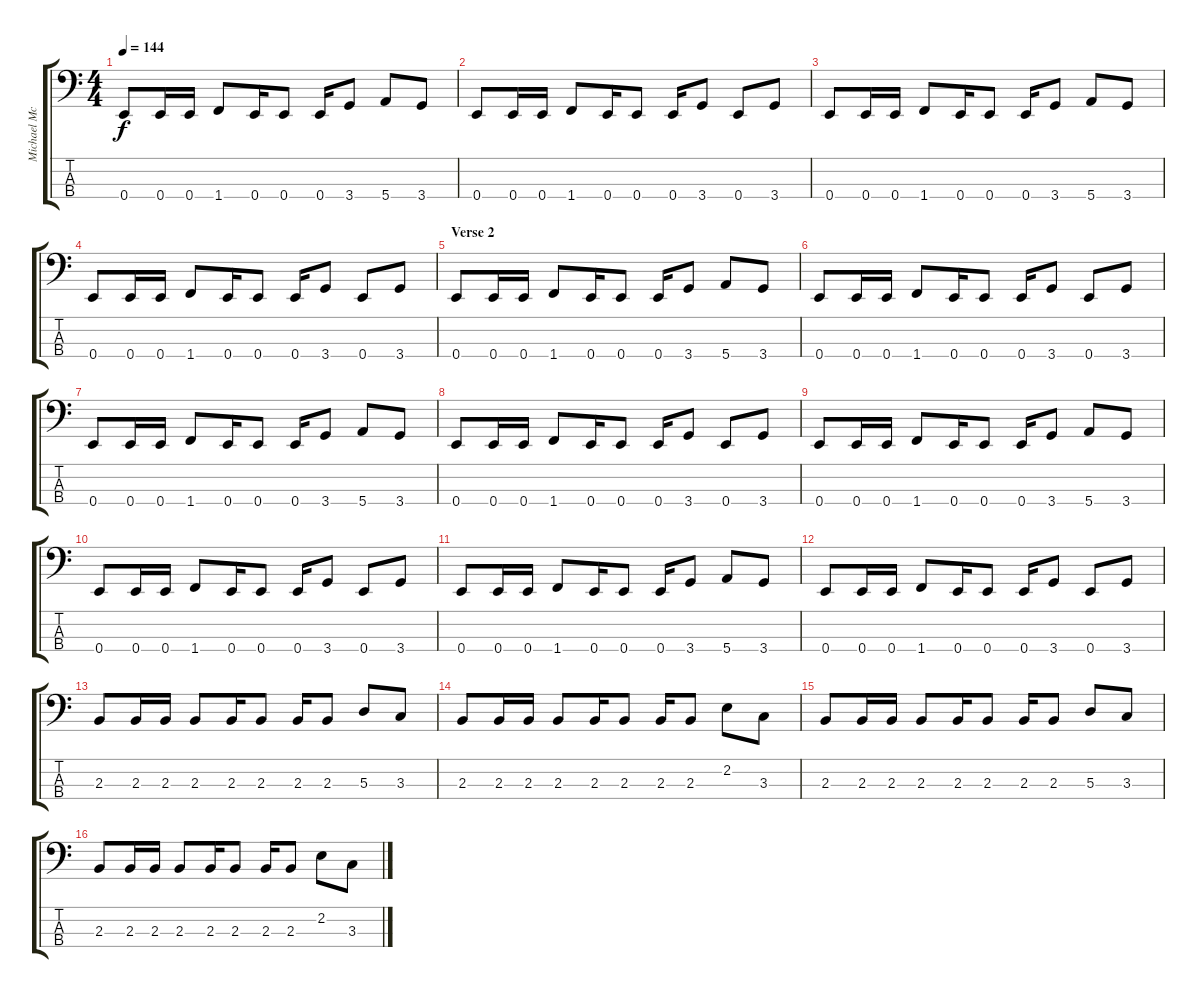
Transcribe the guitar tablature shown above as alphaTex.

\track ("Michael McKeegan" "Michael Mc") {instrument electricbasspick}
\staff {score tabs}
\tuning (G2 D2 A1 E1) {hide}
\ts (4 4)
\tempo 144
\clef f4
\ks c
0.4.8{dy f} 0.4.16 0.4.16 1.4.8 0.4.16 0.4.8 0.4.16 3.4.8 5.4.8 3.4.8 |
0.4.8 0.4.16 0.4.16 1.4.8 0.4.16 0.4.8 0.4.16 3.4.8 0.4.8 3.4.8 |
0.4.8 0.4.16 0.4.16 1.4.8 0.4.16 0.4.8 0.4.16 3.4.8 5.4.8 3.4.8 |
0.4.8 0.4.16 0.4.16 1.4.8 0.4.16 0.4.8 0.4.16 3.4.8 0.4.8 3.4.8 |
\section ("" "Verse 2")
0.4.8 0.4.16 0.4.16 1.4.8 0.4.16 0.4.8 0.4.16 3.4.8 5.4.8 3.4.8 |
0.4.8 0.4.16 0.4.16 1.4.8 0.4.16 0.4.8 0.4.16 3.4.8 0.4.8 3.4.8 |
0.4.8 0.4.16 0.4.16 1.4.8 0.4.16 0.4.8 0.4.16 3.4.8 5.4.8 3.4.8 |
0.4.8 0.4.16 0.4.16 1.4.8 0.4.16 0.4.8 0.4.16 3.4.8 0.4.8 3.4.8 |
0.4.8 0.4.16 0.4.16 1.4.8 0.4.16 0.4.8 0.4.16 3.4.8 5.4.8 3.4.8 |
0.4.8 0.4.16 0.4.16 1.4.8 0.4.16 0.4.8 0.4.16 3.4.8 0.4.8 3.4.8 |
0.4.8 0.4.16 0.4.16 1.4.8 0.4.16 0.4.8 0.4.16 3.4.8 5.4.8 3.4.8 |
0.4.8 0.4.16 0.4.16 1.4.8 0.4.16 0.4.8 0.4.16 3.4.8 0.4.8 3.4.8 |
2.3.8 2.3.16 2.3.16 2.3.8 2.3.16 2.3.8 2.3.16 2.3.8 5.3.8 3.3.8 |
2.3.8 2.3.16 2.3.16 2.3.8 2.3.16 2.3.8 2.3.16 2.3.8 2.2.8 3.3.8 |
2.3.8 2.3.16 2.3.16 2.3.8 2.3.16 2.3.8 2.3.16 2.3.8 5.3.8 3.3.8 |
2.3.8 2.3.16 2.3.16 2.3.8 2.3.16 2.3.8 2.3.16 2.3.8 2.2.8 3.3.8
